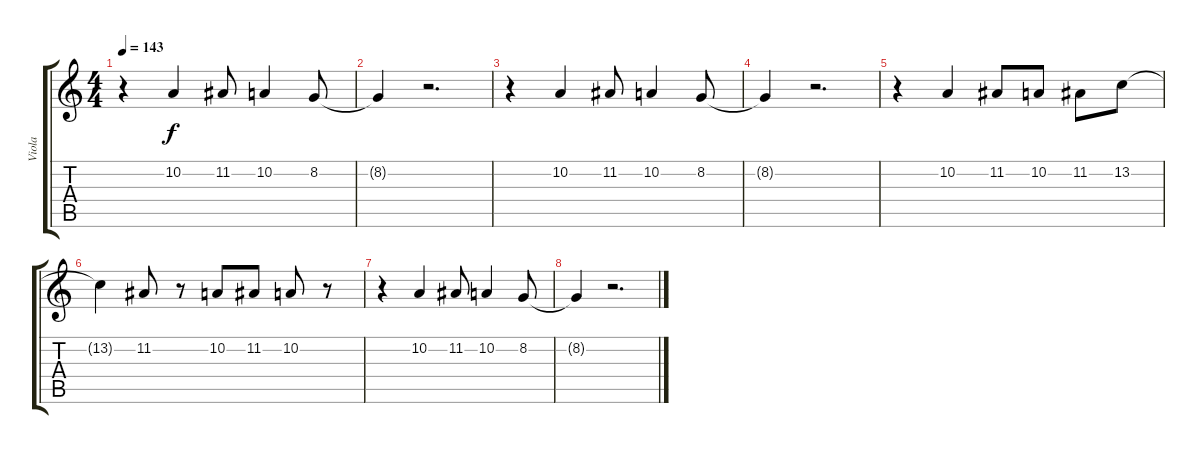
\track ("Viola" "Viola") {instrument viola}
\staff {score tabs}
\tuning (E4 B3 G3 D3 A2 E2) {hide}
\ts (4 4)
\tempo 143
\clef g2
\ks c
r.4{dy f} 10.2.4 11.2.8 10.2.4 8.2.8 |
8.2{t}.4 r.2{d} |
r.4 10.2.4 11.2.8 10.2.4 8.2.8 |
8.2{t}.4 r.2{d} |
r.4 10.2.4 11.2.8 10.2.8 11.2.8 13.2.8 |
13.2{t}.4 11.2.8 r.8 10.2.8 11.2.8 10.2.8 r.8 |
r.4 10.2.4 11.2.8 10.2.4 8.2.8 |
8.2{t}.4 r.2{d}
